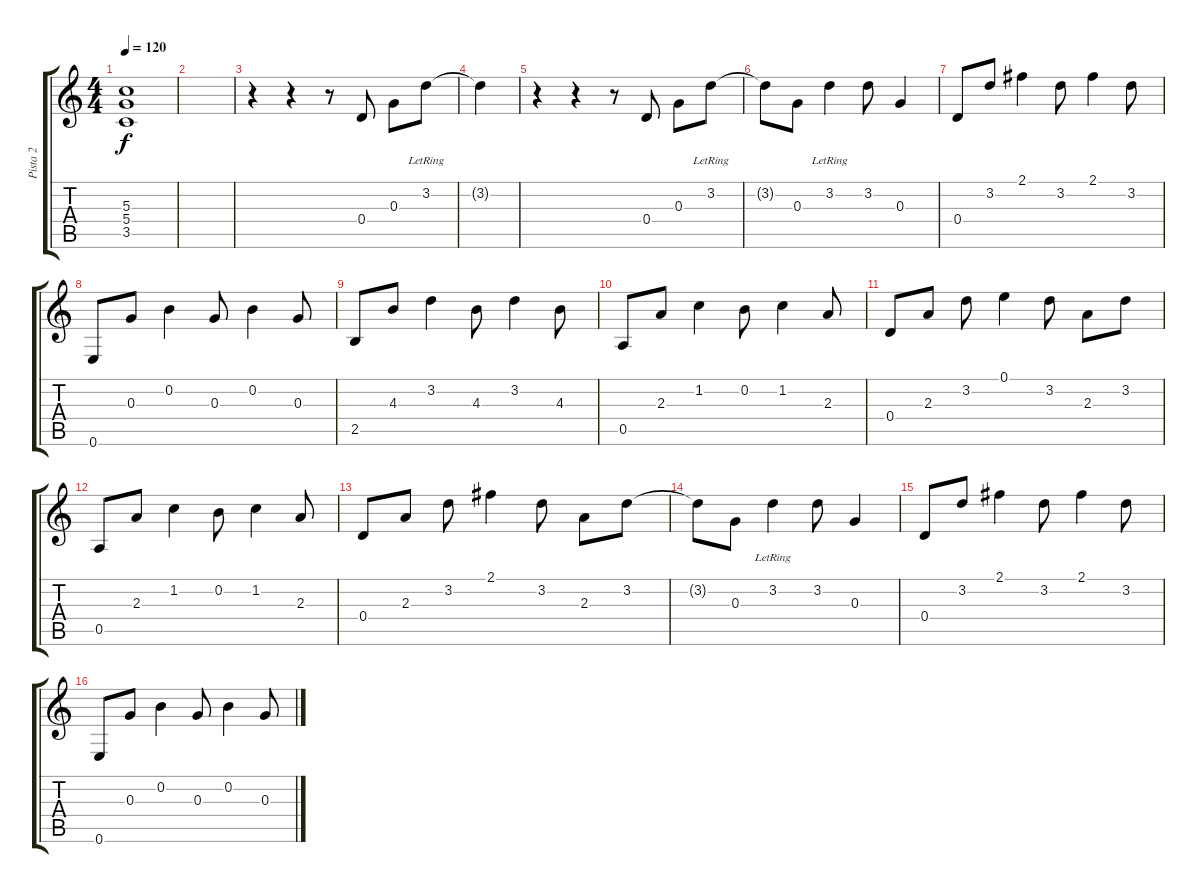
\track ("Pista 2" "Pista 2") {instrument electricguitarclean}
\staff {score tabs}
\tuning (E4 B3 G3 D3 A2 E2) {hide}
\ts (4 4)
\tempo 120
\clef g2
\ks c
(5.3 5.4 3.5).1{dy f} |
|
r.4{instrument electricguitarclean} r.4 r.8 0.4.8 0.3.8 3.2{lr}.8 |
3.2{t}.4 |
r.4 r.4 r.8 0.4.8 0.3.8 3.2{lr}.8 |
3.2{t}.8 0.3.8 3.2{lr}.4 3.2.8 0.3.4 |
0.4.8 3.2.8 2.1.4 3.2.8 2.1.4 3.2.8 |
0.6.8 0.3.8 0.2.4 0.3.8 0.2.4 0.3.8 |
2.5.8 4.3.8 3.2.4 4.3.8 3.2.4 4.3.8 |
0.5.8 2.3.8 1.2.4 0.2.8 1.2.4 2.3.8 |
0.4.8 2.3.8 3.2.8 0.1.4 3.2.8 2.3.8 3.2.8 |
0.5.8 2.3.8 1.2.4 0.2.8 1.2.4 2.3.8 |
0.4.8 2.3.8 3.2.8 2.1.4 3.2.8 2.3.8 3.2.8 |
3.2{t}.8 0.3.8 3.2{lr}.4 3.2.8 0.3.4 |
0.4.8 3.2.8 2.1.4 3.2.8 2.1.4 3.2.8 |
0.6.8 0.3.8 0.2.4 0.3.8 0.2.4 0.3.8
